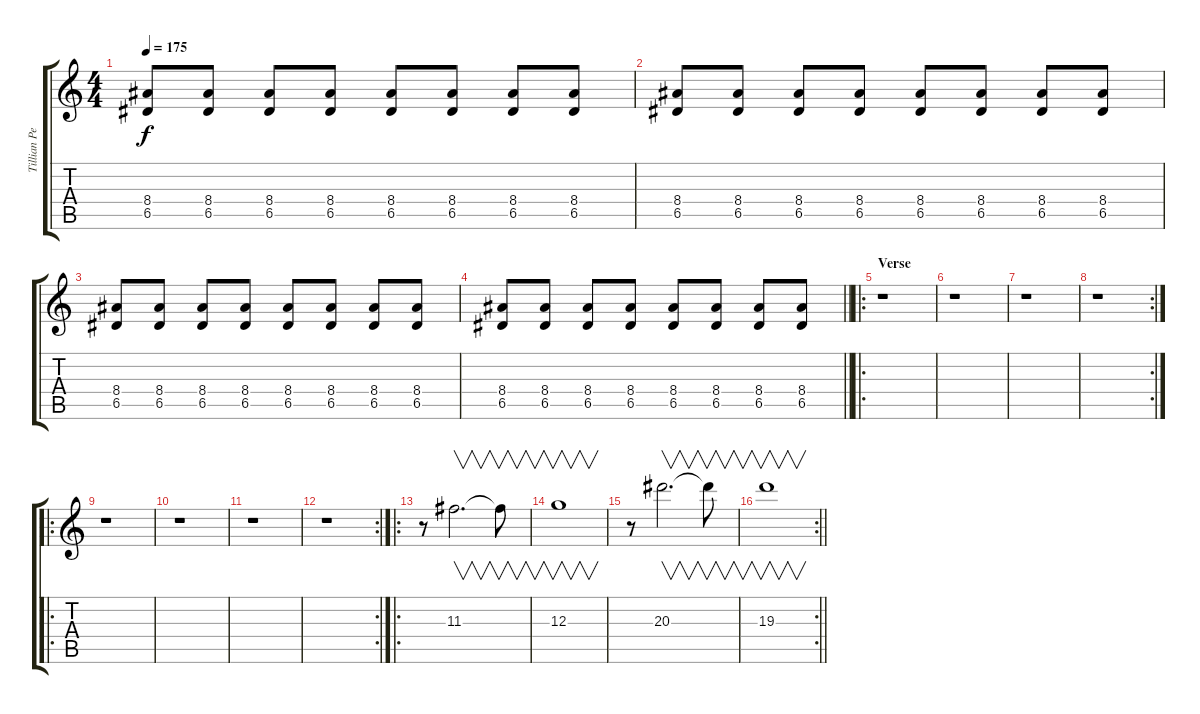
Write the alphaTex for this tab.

\track ("Tillian Pearson - Doubled" "Tillian Pe") {instrument overdrivenguitar}
\staff {score tabs}
\tuning (E4 B3 G3 D3 A2 D2) {hide}
\ts (4 4)
\tempo 175
\clef g2
\ks c
(8.4 6.5).8{dy f} (8.4 6.5).8 (8.4 6.5).8 (8.4 6.5).8 (8.4 6.5).8 (8.4 6.5).8 (8.4 6.5).8 (8.4 6.5).8 |
(8.4 6.5).8 (8.4 6.5).8 (8.4 6.5).8 (8.4 6.5).8 (8.4 6.5).8 (8.4 6.5).8 (8.4 6.5).8 (8.4 6.5).8 |
(8.4 6.5).8 (8.4 6.5).8 (8.4 6.5).8 (8.4 6.5).8 (8.4 6.5).8 (8.4 6.5).8 (8.4 6.5).8 (8.4 6.5).8 |
\barLineRight lightlight
(8.4 6.5).8 (8.4 6.5).8 (8.4 6.5).8 (8.4 6.5).8 (8.4 6.5).8 (8.4 6.5).8 (8.4 6.5).8 (8.4 6.5).8 |
\ro
\section ("" "Verse")
r.1 |
r.1 |
r.1 |
\rc 2
r.1 |
\ro
r.1 |
r.1 |
r.1 |
\rc 2
r.1 |
\ro
r.8 11.3.2{v d} 11.3{t}.8{v} |
12.3.1{v} |
r.8 20.3.2{v d} 20.3{t}.8{v} |
\rc 2
\barLineRight lightlight
19.3.1{v}
